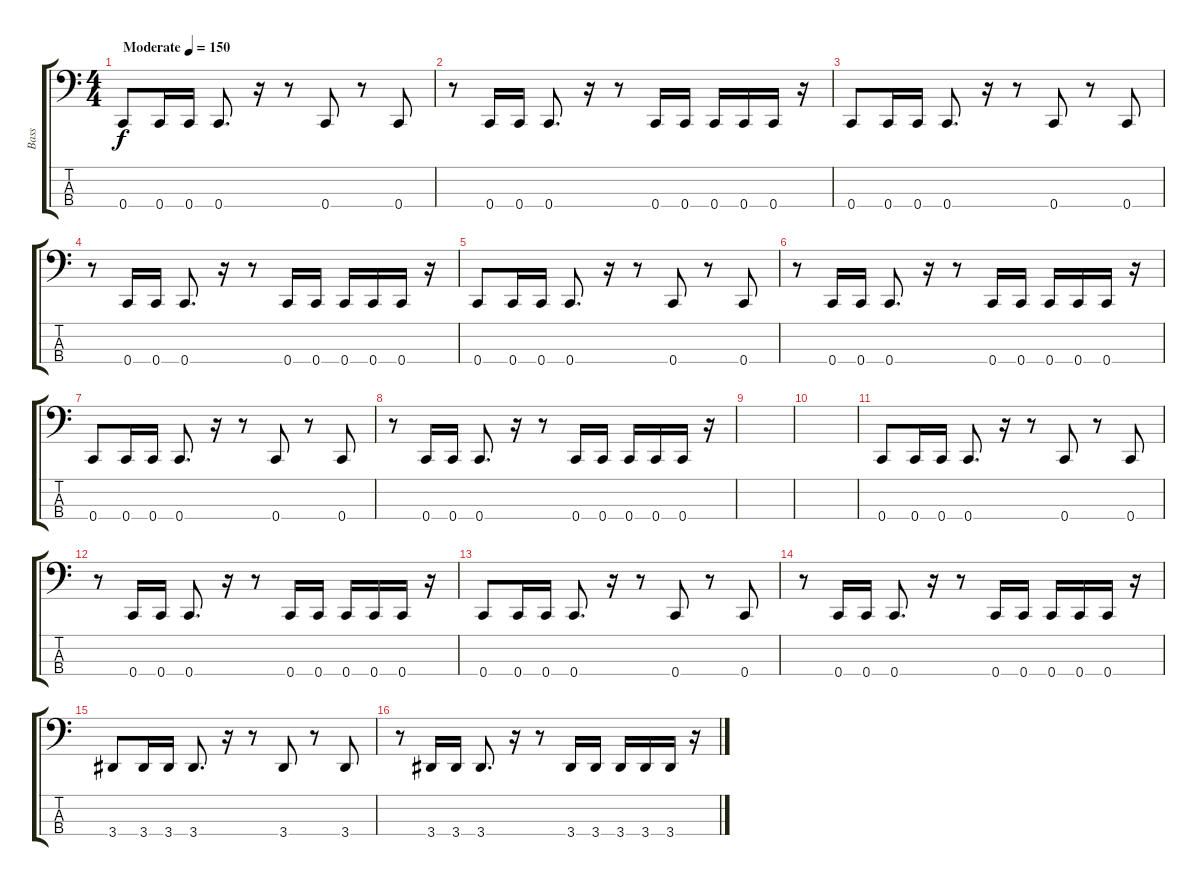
\track ("Bass" "Bass") {instrument electricbasspick}
\staff {score tabs}
\tuning (F2 C2 G1 C1) {hide}
\ts (4 4)
\tempo (150 "Moderate")
\clef f4
\ks c
0.4.8{dy f instrument electricbasspick} 0.4.16 0.4.16 0.4.8{d} r.16 r.8 0.4.8 r.8 0.4.8 |
r.8 0.4.16 0.4.16 0.4.8{d} r.16 r.8 0.4.16 0.4.16 0.4.16 0.4.16 0.4.16 r.16 |
0.4.8 0.4.16 0.4.16 0.4.8{d} r.16 r.8 0.4.8 r.8 0.4.8 |
r.8 0.4.16 0.4.16 0.4.8{d} r.16 r.8 0.4.16 0.4.16 0.4.16 0.4.16 0.4.16 r.16 |
0.4.8 0.4.16 0.4.16 0.4.8{d} r.16 r.8 0.4.8 r.8 0.4.8 |
r.8 0.4.16 0.4.16 0.4.8{d} r.16 r.8 0.4.16 0.4.16 0.4.16 0.4.16 0.4.16 r.16 |
0.4.8 0.4.16 0.4.16 0.4.8{d} r.16 r.8 0.4.8 r.8 0.4.8 |
r.8 0.4.16 0.4.16 0.4.8{d} r.16 r.8 0.4.16 0.4.16 0.4.16 0.4.16 0.4.16 r.16 |
|
|
0.4.8 0.4.16 0.4.16 0.4.8{d} r.16 r.8 0.4.8 r.8 0.4.8 |
r.8 0.4.16 0.4.16 0.4.8{d} r.16 r.8 0.4.16 0.4.16 0.4.16 0.4.16 0.4.16 r.16 |
0.4.8 0.4.16 0.4.16 0.4.8{d} r.16 r.8 0.4.8 r.8 0.4.8 |
r.8 0.4.16 0.4.16 0.4.8{d} r.16 r.8 0.4.16 0.4.16 0.4.16 0.4.16 0.4.16 r.16 |
3.4.8 3.4.16 3.4.16 3.4.8{d} r.16 r.8 3.4.8 r.8 3.4.8 |
r.8 3.4.16 3.4.16 3.4.8{d} r.16 r.8 3.4.16 3.4.16 3.4.16 3.4.16 3.4.16 r.16
